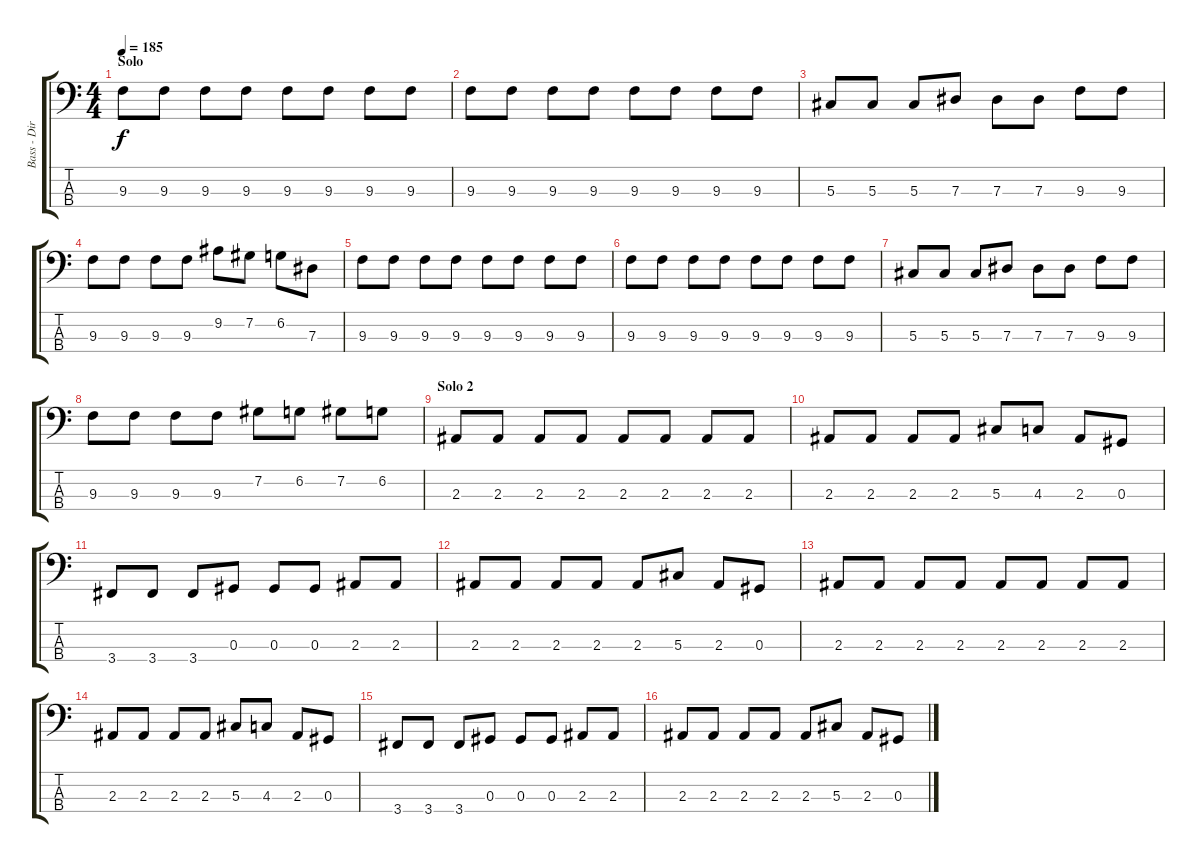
\track ("Bass - Dirk Schlächter" "Bass - Dir") {instrument electricbassfinger}
\staff {score tabs}
\tuning (Gb2 Db2 Ab1 Eb1) {hide}
\ts (4 4)
\section ("" "Solo")
\tempo 185
\clef f4
\ks c
9.3.8{dy f} 9.3.8 9.3.8 9.3.8 9.3.8 9.3.8 9.3.8 9.3.8 |
9.3.8 9.3.8 9.3.8 9.3.8 9.3.8 9.3.8 9.3.8 9.3.8 |
5.3.8 5.3.8 5.3.8 7.3.8 7.3.8 7.3.8 9.3.8 9.3.8 |
9.3.8 9.3.8 9.3.8 9.3.8 9.2.8 7.2.8 6.2.8 7.3.8 |
9.3.8 9.3.8 9.3.8 9.3.8 9.3.8 9.3.8 9.3.8 9.3.8 |
9.3.8 9.3.8 9.3.8 9.3.8 9.3.8 9.3.8 9.3.8 9.3.8 |
5.3.8 5.3.8 5.3.8 7.3.8 7.3.8 7.3.8 9.3.8 9.3.8 |
9.3.8 9.3.8 9.3.8 9.3.8 7.2.8 6.2.8 7.2.8 6.2.8 |
\section ("" "Solo 2")
2.3.8 2.3.8 2.3.8 2.3.8 2.3.8 2.3.8 2.3.8 2.3.8 |
2.3.8 2.3.8 2.3.8 2.3.8 5.3.8 4.3.8 2.3.8 0.3.8 |
3.4.8 3.4.8 3.4.8 0.3.8 0.3.8 0.3.8 2.3.8 2.3.8 |
2.3.8 2.3.8 2.3.8 2.3.8 2.3.8 5.3.8 2.3.8 0.3.8 |
2.3.8 2.3.8 2.3.8 2.3.8 2.3.8 2.3.8 2.3.8 2.3.8 |
2.3.8 2.3.8 2.3.8 2.3.8 5.3.8 4.3.8 2.3.8 0.3.8 |
3.4.8 3.4.8 3.4.8 0.3.8 0.3.8 0.3.8 2.3.8 2.3.8 |
2.3.8 2.3.8 2.3.8 2.3.8 2.3.8 5.3.8 2.3.8 0.3.8
